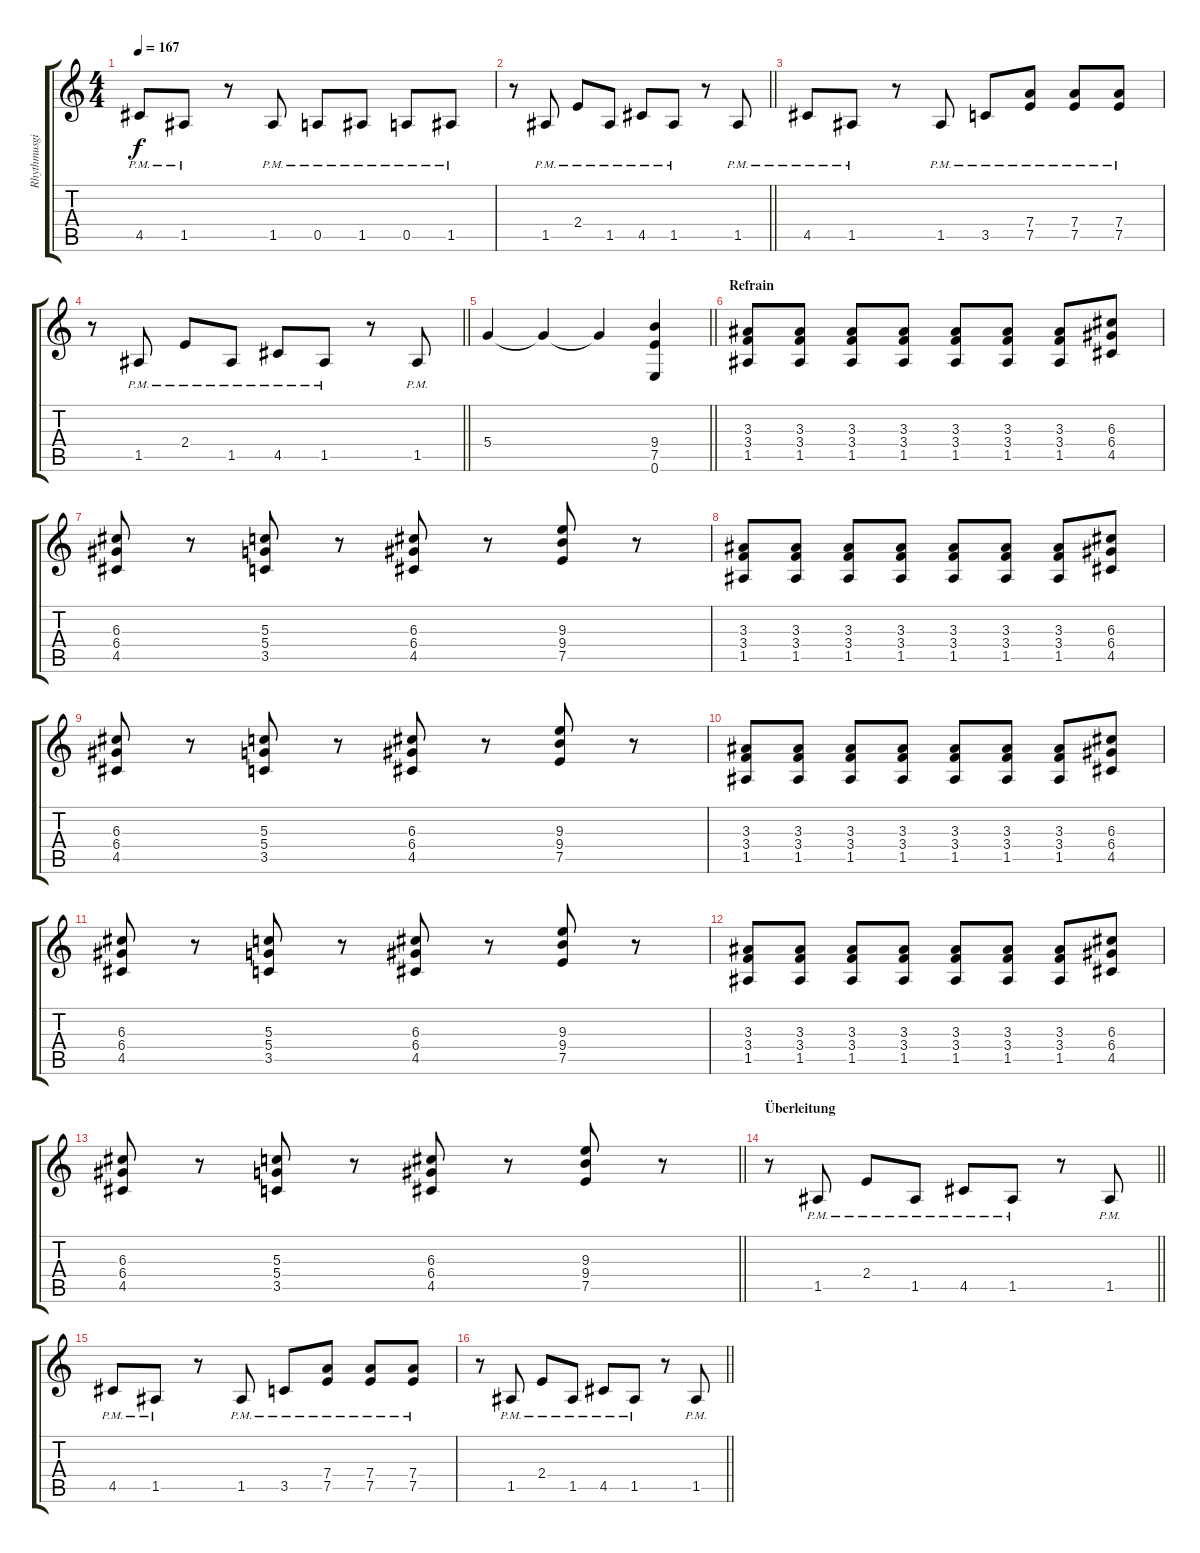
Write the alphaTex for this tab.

\track ("Rhythmusgitarre" "Rhythmusgi") {instrument distortionguitar}
\staff {score tabs}
\tuning (E4 B3 G3 D3 A2 E2) {hide}
\ts (4 4)
\tempo 167
\clef g2
\ks c
4.5{pm}.8{dy f} 1.5{pm}.8 r.8 1.5{pm}.8 0.5{pm}.8 1.5{pm}.8 0.5{pm}.8 1.5{pm}.8 |
\barLineRight lightlight
r.8{instrument electricguitarmuted} 1.5{pm}.8 2.4{pm}.8 1.5{pm}.8 4.5{pm}.8 1.5{pm}.8 r.8 1.5{pm}.8 |
4.5{pm}.8 1.5{pm}.8 r.8 1.5{pm}.8 3.5{pm}.8 (7.4{pm} 7.5{pm}).8 (7.4{pm} 7.5{pm}).8 (7.4{pm} 7.5{pm}).8 |
\barLineRight lightlight
r.8 1.5{pm}.8 2.4{pm}.8 1.5{pm}.8 4.5{pm}.8 1.5{pm}.8 r.8 1.5{pm}.8 |
\barLineRight lightlight
5.4.4{instrument distortionguitar} 5.4{t}.4 5.4{t}.4 (9.4 7.5 0.6).4 |
\section ("" "Refrain")
(3.3 3.4 1.5).8 (3.3 3.4 1.5).8 (3.3 3.4 1.5).8 (3.3 3.4 1.5).8 (3.3 3.4 1.5).8 (3.3 3.4 1.5).8 (3.3 3.4 1.5).8 (6.3 6.4 4.5).8 |
(6.3 6.4 4.5).8 r.8 (5.3 5.4 3.5).8 r.8 (6.3 6.4 4.5).8 r.8 (9.3 9.4 7.5).8 r.8 |
(3.3 3.4 1.5).8 (3.3 3.4 1.5).8 (3.3 3.4 1.5).8 (3.3 3.4 1.5).8 (3.3 3.4 1.5).8 (3.3 3.4 1.5).8 (3.3 3.4 1.5).8 (6.3 6.4 4.5).8 |
(6.3 6.4 4.5).8 r.8 (5.3 5.4 3.5).8 r.8 (6.3 6.4 4.5).8 r.8 (9.3 9.4 7.5).8 r.8 |
(3.3 3.4 1.5).8 (3.3 3.4 1.5).8 (3.3 3.4 1.5).8 (3.3 3.4 1.5).8 (3.3 3.4 1.5).8 (3.3 3.4 1.5).8 (3.3 3.4 1.5).8 (6.3 6.4 4.5).8 |
(6.3 6.4 4.5).8 r.8 (5.3 5.4 3.5).8 r.8 (6.3 6.4 4.5).8 r.8 (9.3 9.4 7.5).8 r.8 |
(3.3 3.4 1.5).8 (3.3 3.4 1.5).8 (3.3 3.4 1.5).8 (3.3 3.4 1.5).8 (3.3 3.4 1.5).8 (3.3 3.4 1.5).8 (3.3 3.4 1.5).8 (6.3 6.4 4.5).8 |
\barLineRight lightlight
(6.3 6.4 4.5).8 r.8 (5.3 5.4 3.5).8 r.8 (6.3 6.4 4.5).8 r.8 (9.3 9.4 7.5).8 r.8 |
\section ("" "Überleitung")
\barLineRight lightlight
r.8{instrument electricguitarmuted} 1.5{pm}.8 2.4{pm}.8 1.5{pm}.8 4.5{pm}.8 1.5{pm}.8 r.8 1.5{pm}.8 |
4.5{pm}.8 1.5{pm}.8 r.8 1.5{pm}.8 3.5{pm}.8 (7.4{pm} 7.5{pm}).8 (7.4{pm} 7.5{pm}).8 (7.4{pm} 7.5{pm}).8 |
\barLineRight lightlight
r.8 1.5{pm}.8 2.4{pm}.8 1.5{pm}.8 4.5{pm}.8 1.5{pm}.8 r.8 1.5{pm}.8
